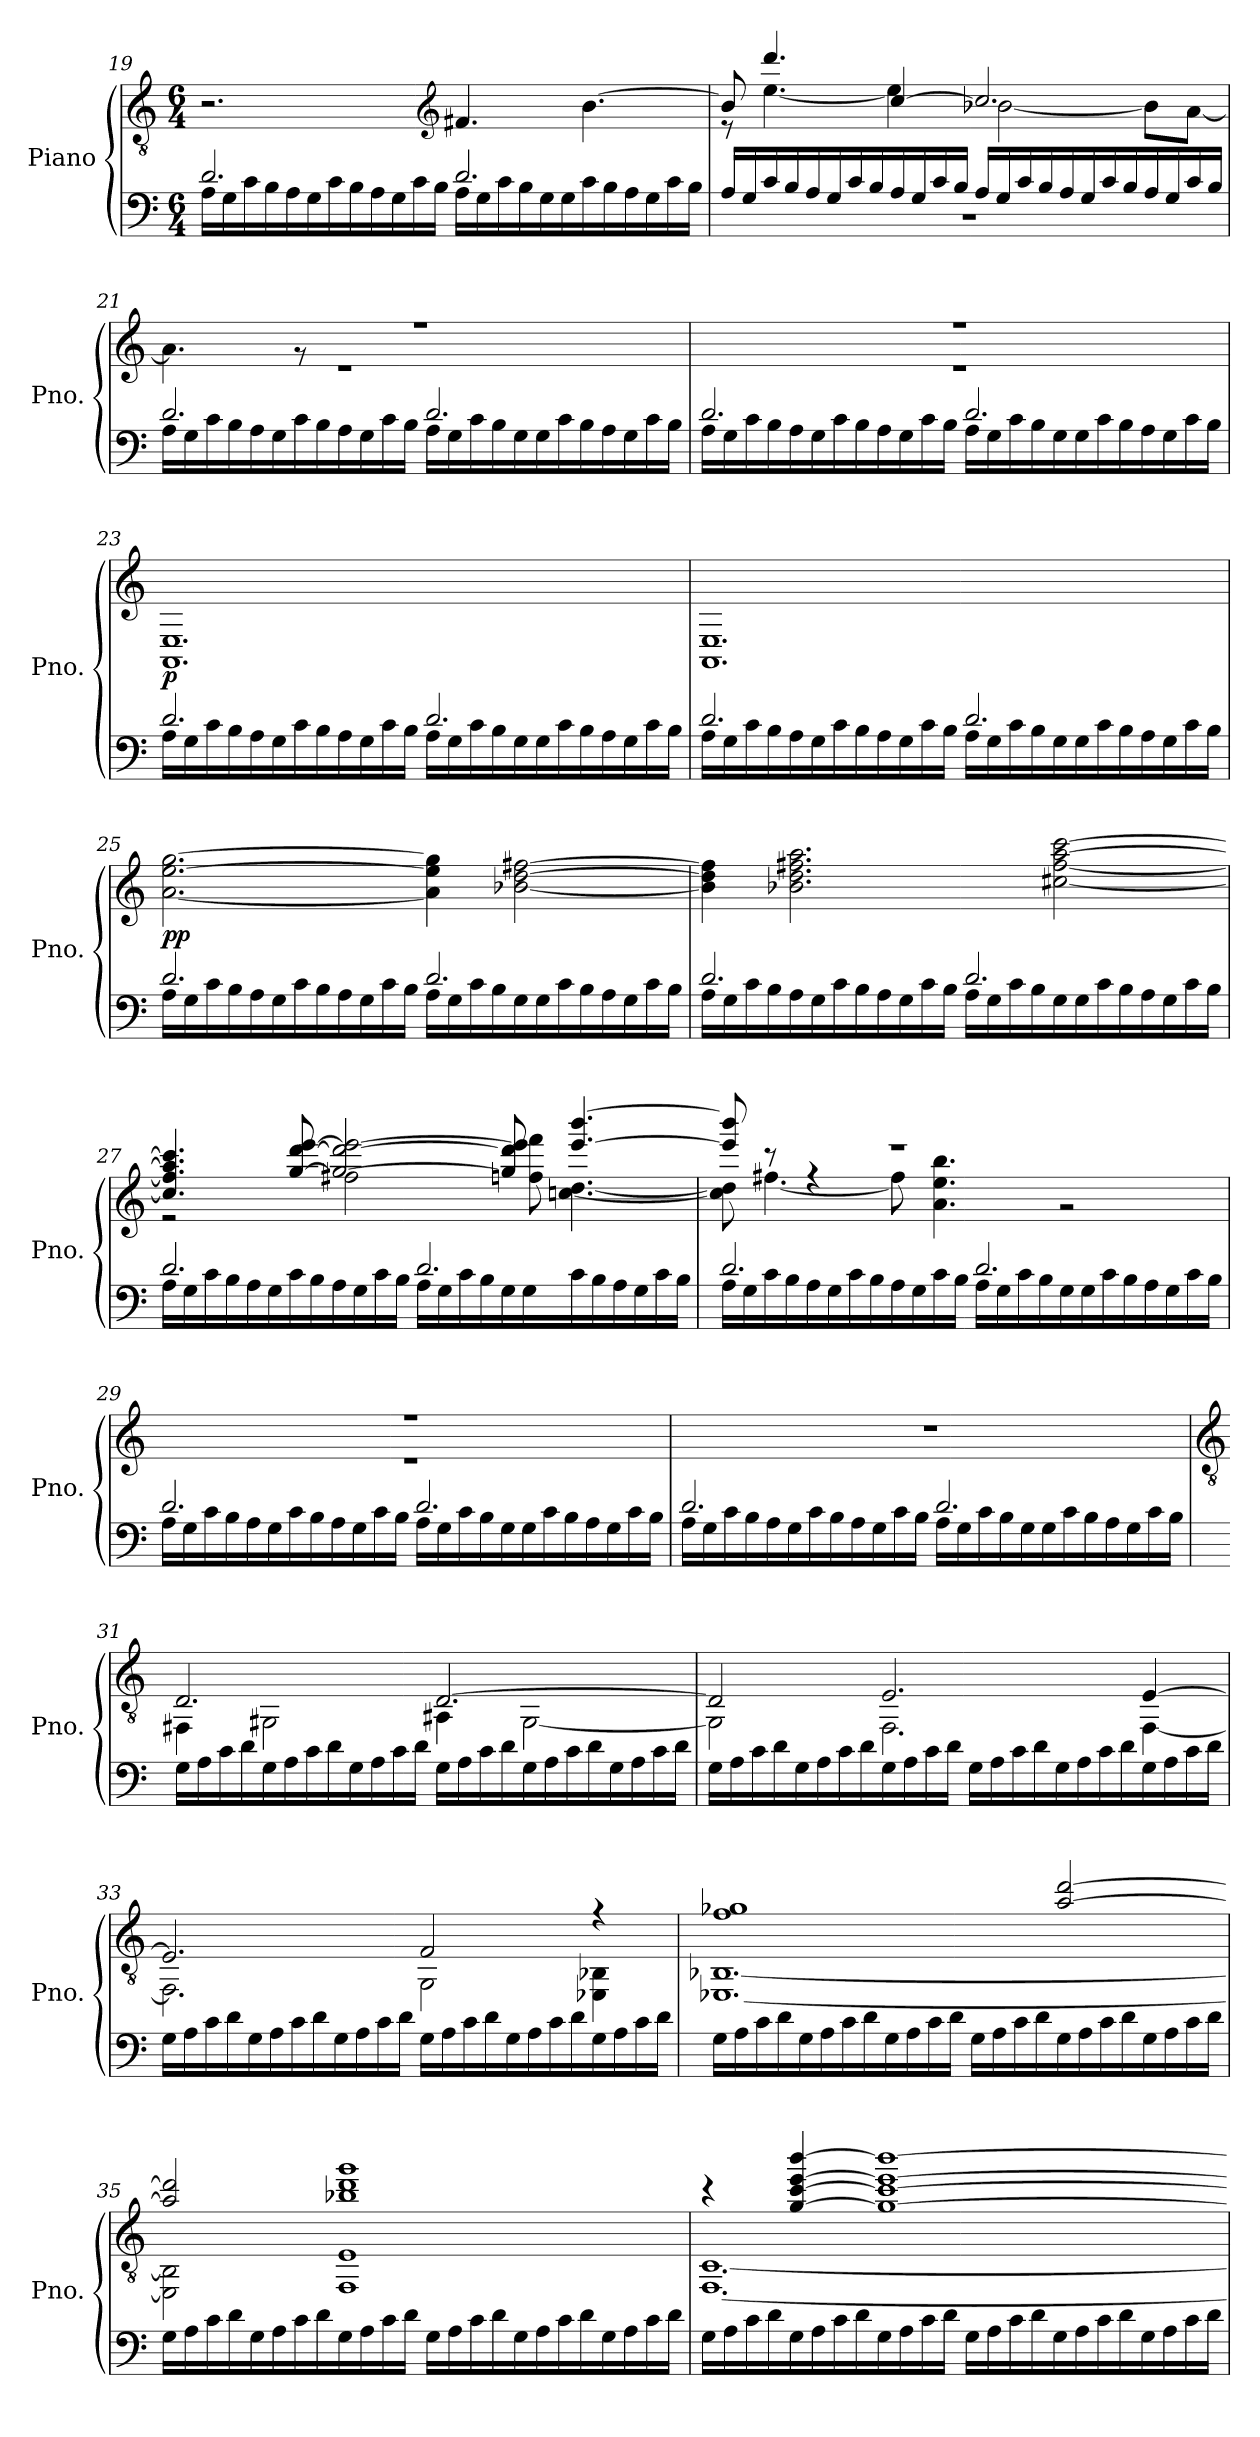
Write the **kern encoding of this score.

**kern	**kern	**dynam
*part1	*part1	*part1
*staff2	*staff1	*staff1/2
*I"Piano	*	*
*I'Pno.	*	*
!!LO:LB:g=z
*clefF4	*clefGv2	*
*k[]	*k[]	*
*M6/4	*M6/4	*
=19	=19	=19
*^	*	*
16A\LL	2.d/	2.r	.
16G\	.	.	.
16c\	.	.	.
16B\	.	.	.
16A\	.	.	.
16G\	.	.	.
16c\	.	.	.
16B\	.	.	.
16A\	.	.	.
16G\	.	.	.
16c\	.	.	.
16B\JJ	.	.	.
*	*	*clefG2	*
16A\LL	2.d/	4.f#X/	.
16G\	.	.	.
16c\	.	.	.
16B\	.	.	.
16G\	.	.	.
16G\	.	.	.
16c\	.	[4.b\	.
16B\	.	.	.
16A\	.	.	.
16G\	.	.	.
16c\	.	.	.
16B\JJ	.	.	.
=20	=20	=20	=20
*	*	*^	*
16A/LL	1.r	8b/]	8r	.
16G/	.	.	.	.
16c/	.	4.ddd/	[4.ee\	.
16B/	.	.	.	.
16A/	.	.	.	.
16G/	.	.	.	.
16c/	.	.	.	.
16B/	.	.	.	.
16A/	.	[4cc/	4ee\]	.
16G/	.	.	.	.
16c/	.	.	.	.
16B/JJ	.	.	.	.
16A/LL	.	2.cc/]	[2b-X\	.
16G/	.	.	.	.
16c/	.	.	.	.
16B/	.	.	.	.
16A/	.	.	.	.
16G/	.	.	.	.
16c/	.	.	.	.
16B/	.	.	.	.
16A/	.	.	8b-\L]	.
16G/	.	.	.	.
16c/	.	.	[8a\J	.
16B/JJ	.	.	.	.
!!LO:LB:g=z	!!
=21	=21	=21	=21	=21
16A\LL	2.d/	1.r	4.a\]	.
16G\	.	.	.	.
16c\	.	.	.	.
16B\	.	.	.	.
16A\	.	.	.	.
16G\	.	.	.	.
16c\	.	.	8r	.
16B\	.	.	.	.
16A\	.	.	1r	.
16G\	.	.	.	.
16c\	.	.	.	.
16B\JJ	.	.	.	.
16A\LL	2.d/	.	.	.
16G\	.	.	.	.
16c\	.	.	.	.
16B\	.	.	.	.
16G\	.	.	.	.
16G\	.	.	.	.
16c\	.	.	.	.
16B\	.	.	.	.
16A\	.	.	.	.
16G\	.	.	.	.
16c\	.	.	.	.
16B\JJ	.	.	.	.
=22	=22	=22	=22	=22
16A\LL	2.d/	1.r	1.r	.
16G\	.	.	.	.
16c\	.	.	.	.
16B\	.	.	.	.
16A\	.	.	.	.
16G\	.	.	.	.
16c\	.	.	.	.
16B\	.	.	.	.
16A\	.	.	.	.
16G\	.	.	.	.
16c\	.	.	.	.
16B\JJ	.	.	.	.
16A\LL	2.d/	.	.	.
16G\	.	.	.	.
16c\	.	.	.	.
16B\	.	.	.	.
16G\	.	.	.	.
16G\	.	.	.	.
16c\	.	.	.	.
16B\	.	.	.	.
16A\	.	.	.	.
16G\	.	.	.	.
16c\	.	.	.	.
16B\JJ	.	.	.	.
*	*	*v	*v	*
!!LO:LB:g=z
=23	=23	=23	=23
!	!	!	!LO:DY:b
16A\LL	2.d/	1.AA 1.E	p
16G\	.	.	.
16c\	.	.	.
16B\	.	.	.
16A\	.	.	.
16G\	.	.	.
16c\	.	.	.
16B\	.	.	.
16A\	.	.	.
16G\	.	.	.
16c\	.	.	.
16B\JJ	.	.	.
16A\LL	2.d/	.	.
16G\	.	.	.
16c\	.	.	.
16B\	.	.	.
16G\	.	.	.
16G\	.	.	.
16c\	.	.	.
16B\	.	.	.
16A\	.	.	.
16G\	.	.	.
16c\	.	.	.
16B\JJ	.	.	.
=24	=24	=24	=24
16A\LL	2.d/	1.AA 1.E	.
16G\	.	.	.
16c\	.	.	.
16B\	.	.	.
16A\	.	.	.
16G\	.	.	.
16c\	.	.	.
16B\	.	.	.
16A\	.	.	.
16G\	.	.	.
16c\	.	.	.
16B\JJ	.	.	.
16A\LL	2.d/	.	.
16G\	.	.	.
16c\	.	.	.
16B\	.	.	.
16G\	.	.	.
16G\	.	.	.
16c\	.	.	.
16B\	.	.	.
16A\	.	.	.
16G\	.	.	.
16c\	.	.	.
16B\JJ	.	.	.
!!LO:LB:g=z
=25	=25	=25	=25
!	!	!	!LO:DY:b
16A\LL	2.d/	[2.a\ [2.ee\ [2.gg\	pp
16G\	.	.	.
16c\	.	.	.
16B\	.	.	.
16A\	.	.	.
16G\	.	.	.
16c\	.	.	.
16B\	.	.	.
16A\	.	.	.
16G\	.	.	.
16c\	.	.	.
16B\JJ	.	.	.
16A\LL	2.d/	4a\] 4ee\] 4gg\]	.
16G\	.	.	.
16c\	.	.	.
16B\	.	.	.
16G\	.	[2b-X\ [2dd\ [2ff#X\	.
16G\	.	.	.
16c\	.	.	.
16B\	.	.	.
16A\	.	.	.
16G\	.	.	.
16c\	.	.	.
16B\JJ	.	.	.
=26	=26	=26	=26
16A\LL	2.d/	4b-\] 4dd\] 4ff#\]	.
16G\	.	.	.
16c\	.	.	.
16B\	.	.	.
16A\	.	2.b-X\ 2.dd\ 2.ff#X\ 2.aa\	.
16G\	.	.	.
16c\	.	.	.
16B\	.	.	.
16A\	.	.	.
16G\	.	.	.
16c\	.	.	.
16B\JJ	.	.	.
16A\LL	2.d/	.	.
16G\	.	.	.
16c\	.	.	.
16B\	.	.	.
16G\	.	[2cc#X\ [2ff#\ [2aa\ [2ccc\	.
16G\	.	.	.
16c\	.	.	.
16B\	.	.	.
16A\	.	.	.
16G\	.	.	.
16c\	.	.	.
16B\JJ	.	.	.
!!LO:LB:g=z
=27	=27	=27	=27
*	*	*^	*
16A\LL	2.d/	4.cc#/] 4.ff#/] 4.aa/] 4.ccc/]	2r	.
16G\	.	.	.	.
16c\	.	.	.	.
16B\	.	.	.	.
16A\	.	.	.	.
16G\	.	.	.	.
16c\	.	[8gg/ [8ddd/ [8eee/	.	.
16B\	.	.	.	.
16A\	.	2gg/_ 2ddd/_ 2eee/_	2ff#X\	.
16G\	.	.	.	.
16c\	.	.	.	.
16B\JJ	.	.	.	.
16A\LL	2.d/	.	.	.
16G\	.	.	.	.
16c\	.	.	.	.
16B\	.	.	.	.
16G\	.	8gg/] 8ddd/] 8eee/]	8ffn\ 8fff\	.
16G\	.	.	.	.
16c\	.	[4.eee/ [4.bbb/	[4.ccn\ [4.dd\	.
16B\	.	.	.	.
16A\	.	.	.	.
16G\	.	.	.	.
16c\	.	.	.	.
16B\JJ	.	.	.	.
=28	=28	=28	=28	=28
16A\LL	2.d/	8eee/] 8bbb/]	8cc\] 8dd\]	.
16G\	.	.	.	.
16c\	.	8r	[4.ff#X\	.
16B\	.	.	.	.
16A\	.	4rff	.	.
16G\	.	.	.	.
16c\	.	.	.	.
16B\	.	.	.	.
16A\	.	1r	8ff#\]	.
16G\	.	.	.	.
16c\	.	.	4.a\ 4.ee\ 4.bb\	.
16B\JJ	.	.	.	.
16A\LL	2.d/	.	.	.
16G\	.	.	.	.
16c\	.	.	.	.
16B\	.	.	.	.
16G\	.	.	2r	.
16G\	.	.	.	.
16c\	.	.	.	.
16B\	.	.	.	.
16A\	.	.	.	.
16G\	.	.	.	.
16c\	.	.	.	.
16B\JJ	.	.	.	.
!!LO:PB:g=z	!!
=29	=29	=29	=29	=29
16A\LL	2.d/	1.r	1.r	.
16G\	.	.	.	.
16c\	.	.	.	.
16B\	.	.	.	.
16A\	.	.	.	.
16G\	.	.	.	.
16c\	.	.	.	.
16B\	.	.	.	.
16A\	.	.	.	.
16G\	.	.	.	.
16c\	.	.	.	.
16B\JJ	.	.	.	.
16A\LL	2.d/	.	.	.
16G\	.	.	.	.
16c\	.	.	.	.
16B\	.	.	.	.
16G\	.	.	.	.
16G\	.	.	.	.
16c\	.	.	.	.
16B\	.	.	.	.
16A\	.	.	.	.
16G\	.	.	.	.
16c\	.	.	.	.
16B\JJ	.	.	.	.
*	*	*v	*v	*
=30	=30	=30	=30
16A\LL	2.d/	1.r	.
16G\	.	.	.
16c\	.	.	.
16B\	.	.	.
16A\	.	.	.
16G\	.	.	.
16c\	.	.	.
16B\	.	.	.
16A\	.	.	.
16G\	.	.	.
16c\	.	.	.
16B\JJ	.	.	.
16A\LL	2.d/	.	.
16G\	.	.	.
16c\	.	.	.
16B\	.	.	.
16G\	.	.	.
16G\	.	.	.
16c\	.	.	.
16B\	.	.	.
16A\	.	.	.
16G\	.	.	.
16c\	.	.	.
16B\JJ	.	.	.
*v	*v	*	*
!!LO:LB:g=z
=31	=31	=31
*	*clefGv2	*
*	*^	*
16G\LL	2.D/	4FF#X\	.
16A\	.	.	.
16c\	.	.	.
16d\	.	.	.
16G\	.	2GG#X\	.
16A\	.	.	.
16c\	.	.	.
16d\	.	.	.
16G\	.	.	.
16A\	.	.	.
16c\	.	.	.
16d\JJ	.	.	.
16G\LL	[2.D/	4AA#X\	.
16A\	.	.	.
16c\	.	.	.
16d\	.	.	.
16G\	.	[2GG#\	.
16A\	.	.	.
16c\	.	.	.
16d\	.	.	.
16G\	.	.	.
16A\	.	.	.
16c\	.	.	.
16d\JJ	.	.	.
=32	=32	=32	=32
16G\LL	2D/]	2GG#\]	.
16A\	.	.	.
16c\	.	.	.
16d\	.	.	.
16G\	.	.	.
16A\	.	.	.
16c\	.	.	.
16d\	.	.	.
16G\	2.E/	2.FF\	.
16A\	.	.	.
16c\	.	.	.
16d\JJ	.	.	.
16G\LL	.	.	.
16A\	.	.	.
16c\	.	.	.
16d\	.	.	.
16G\	.	.	.
16A\	.	.	.
16c\	.	.	.
16d\	.	.	.
16G\	[4E/	[4FF\	.
16A\	.	.	.
16c\	.	.	.
16d\JJ	.	.	.
!!LO:LB:g=z	!!
=33	=33	=33	=33
16G\LL	2.E/]	2.FF\]	.
16A\	.	.	.
16c\	.	.	.
16d\	.	.	.
16G\	.	.	.
16A\	.	.	.
16c\	.	.	.
16d\	.	.	.
16G\	.	.	.
16A\	.	.	.
16c\	.	.	.
16d\JJ	.	.	.
16G\LL	2F/	2GG\	.
16A\	.	.	.
16c\	.	.	.
16d\	.	.	.
16G\	.	.	.
16A\	.	.	.
16c\	.	.	.
16d\	.	.	.
16G\	4r	4EE-X\ 4BB-X\	.
16A\	.	.	.
16c\	.	.	.
16d\JJ	.	.	.
=34	=34	=34	=34
16G\LL	1f 1g-X	[1.EE-X [1.BB-X	.
16A\	.	.	.
16c\	.	.	.
16d\	.	.	.
16G\	.	.	.
16A\	.	.	.
16c\	.	.	.
16d\	.	.	.
16G\	.	.	.
16A\	.	.	.
16c\	.	.	.
16d\JJ	.	.	.
16G\LL	.	.	.
16A\	.	.	.
16c\	.	.	.
16d\	.	.	.
16G\	[2a/ [2dd/	.	.
16A\	.	.	.
16c\	.	.	.
16d\	.	.	.
16G\	.	.	.
16A\	.	.	.
16c\	.	.	.
16d\JJ	.	.	.
!!LO:LB:g=z	!!
=35	=35	=35	=35
16G\LL	2a/] 2dd/]	2EE-\] 2BB-\]	.
16A\	.	.	.
16c\	.	.	.
16d\	.	.	.
16G\	.	.	.
16A\	.	.	.
16c\	.	.	.
16d\	.	.	.
16G\	1b-X 1dd 1gg	1FF 1E	.
16A\	.	.	.
16c\	.	.	.
16d\JJ	.	.	.
16G\LL	.	.	.
16A\	.	.	.
16c\	.	.	.
16d\	.	.	.
16G\	.	.	.
16A\	.	.	.
16c\	.	.	.
16d\	.	.	.
16G\	.	.	.
16A\	.	.	.
16c\	.	.	.
16d\JJ	.	.	.
=36	=36	=36	=36
16G\LL	4r	[1.FF [1.C	.
16A\	.	.	.
16c\	.	.	.
16d\	.	.	.
16G\	[4g/ [4cc/ [4ee/ [4bb/	.	.
16A\	.	.	.
16c\	.	.	.
16d\	.	.	.
16G\	1g_ 1cc_ 1ee_ 1bb_	.	.
16A\	.	.	.
16c\	.	.	.
16d\JJ	.	.	.
16G\LL	.	.	.
16A\	.	.	.
16c\	.	.	.
16d\	.	.	.
16G\	.	.	.
16A\	.	.	.
16c\	.	.	.
16d\	.	.	.
16G\	.	.	.
16A\	.	.	.
16c\	.	.	.
16d\JJ	.	.	.
*	*v	*v	*
=	=	=
*-	*-	*-
